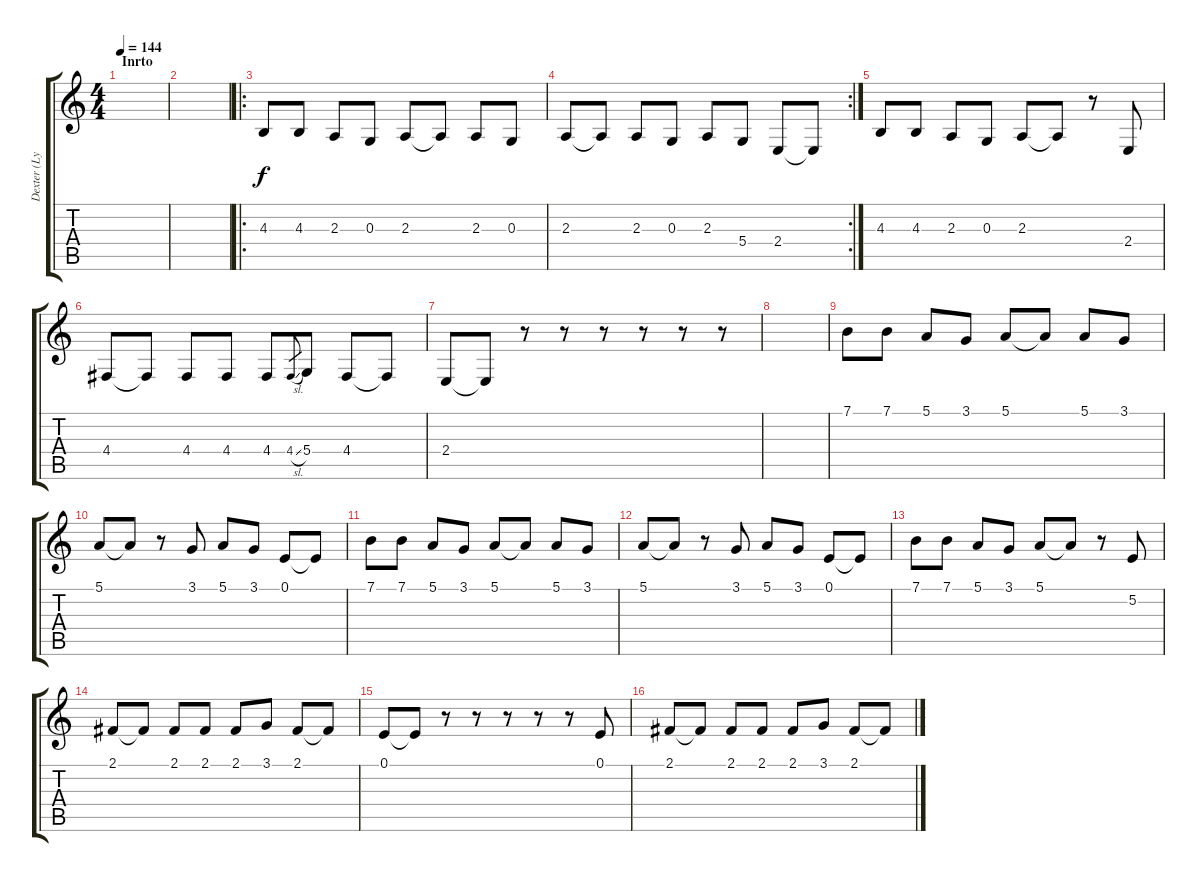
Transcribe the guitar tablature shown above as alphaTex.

\track ("Dexter (Lyrics)" "Dexter (Ly") {instrument oboe}
\staff {score tabs}
\tuning (E4 B3 G3 D3 A2 E2) {hide}
\ts (4 4)
\section ("" "Inrto")
\tempo 144
\clef g2
\ks c
|
|
\ro
4.3.8{instrument flute} 4.3.8 2.3.8 0.3.8 2.3.8 2.3{t}.8 2.3.8 0.3.8 |
\rc 2
2.3.8{instrument flute} 2.3{t}.8 2.3.8 0.3.8 2.3.8 5.4.8 2.4.8 2.4{t}.8 |
4.3.8{instrument flute} 4.3.8 2.3.8 0.3.8 2.3.8 2.3{t}.8 r.8 2.4.8 |
4.4.8{instrument flute} 4.4{t}.8 4.4.8 4.4.8 4.4.8 4.4{sl}.8{gr} 5.4.8 4.4.8 4.4{t}.8 |
2.4.8 2.4{t}.8 r.8 r.8 r.8 r.8 r.8 r.8 |
|
7.1.8{instrument oboe} 7.1.8 5.1.8 3.1.8 5.1.8 5.1{t}.8 5.1.8 3.1.8 |
5.1.8 5.1{t}.8 r.8 3.1.8 5.1.8 3.1.8 0.1.8 0.1{t}.8 |
7.1.8 7.1.8 5.1.8 3.1.8 5.1.8 5.1{t}.8 5.1.8 3.1.8 |
5.1.8 5.1{t}.8 r.8 3.1.8 5.1.8 3.1.8 0.1.8 0.1{t}.8 |
7.1.8 7.1.8 5.1.8 3.1.8 5.1.8 5.1{t}.8 r.8 5.2.8 |
2.1.8 2.1{t}.8 2.1.8 2.1.8 2.1.8 3.1.8 2.1.8 2.1{t}.8 |
0.1.8 0.1{t}.8 r.8 r.8 r.8 r.8 r.8 0.1.8 |
2.1.8 2.1{t}.8 2.1.8 2.1.8 2.1.8 3.1.8 2.1.8 2.1{t}.8
